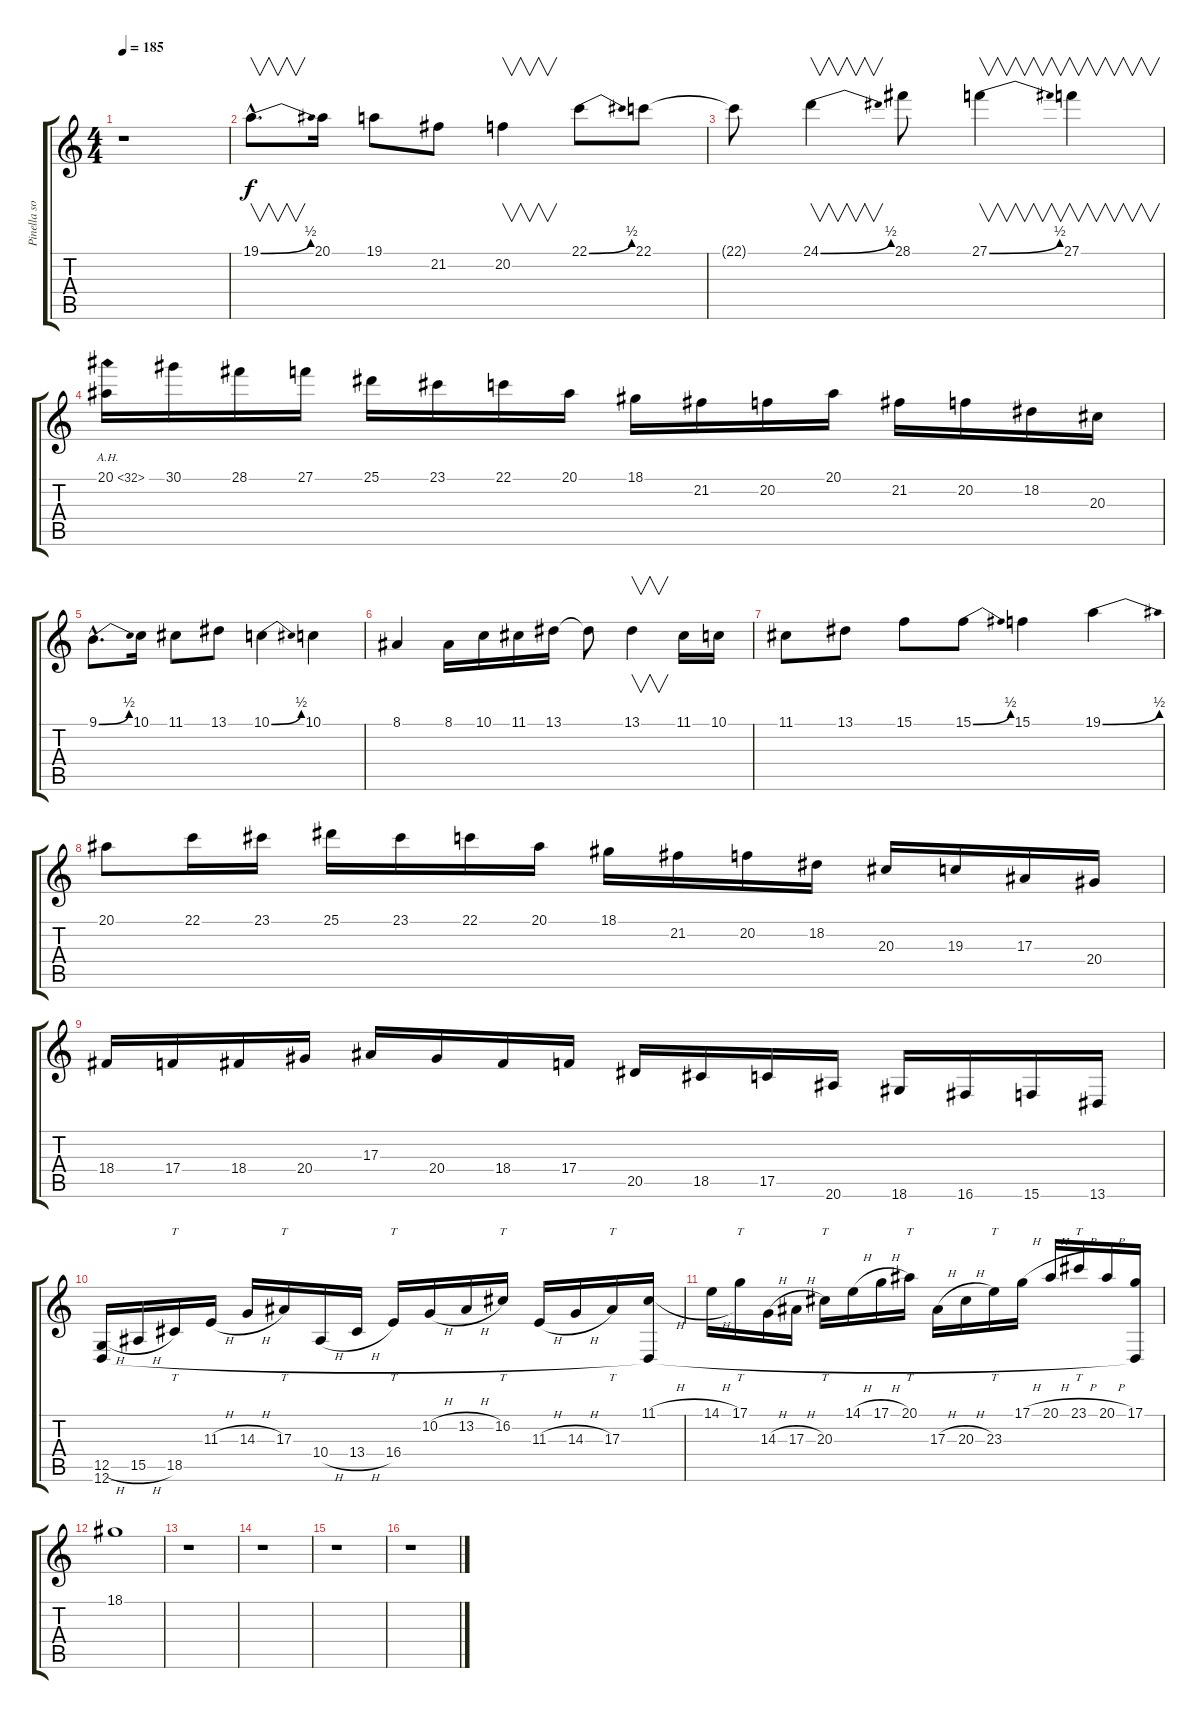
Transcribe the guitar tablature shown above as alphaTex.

\track ("Pinella solos" "Pinella so") {instrument lead2sawtooth}
\staff {score tabs}
\tuning (D4 A3 F3 C3 G2 D2) {hide}
\ts (4 4)
\tempo 185
\clef g2
\ks c
r.1{dy f} |
19.1{be (bend 0 0 60 2) hac}.8{v d} 20.1.16 19.1.8 21.2.8 20.2.4{v} 22.1{be (bend 0 0 60 2)}.8 22.1.8 |
22.1{t}.8 24.1{be (bend 0 0 60 2)}.4{v} 28.1.8 27.1{be (bend 0 0 60 2)}.4{v} 27.1.4{v} |
20.1{ah 12}.16 30.1.16 28.1.16 27.1.16 25.1.16 23.1.16 22.1.16 20.1.16 18.1.16 21.2.16 20.2.16 20.1.16 21.2.16 20.2.16 18.2.16 20.3.16 |
9.1{be (bend 0 0 60 2) hac}.8{d} 10.1.16 11.1.8 13.1.8 10.1{be (bend 0 0 60 2)}.4 10.1.4 |
8.1.4 8.1.16 10.1.16 11.1.16 13.1.16 13.1{t}.8 13.1.4{v} 11.1.16 10.1.16 |
11.1.8 13.1.8 15.1.8 15.1{be (bend 0 0 60 2)}.8 15.1.4 19.1{be (bend 0 0 60 2)}.4 |
20.1.8 22.1.16 23.1.16 25.1.16 23.1.16 22.1.16 20.1.16 18.1.16 21.2.16 20.2.16 18.2.16 20.3.16 19.3.16 17.3.16 20.4.16 |
18.4.16 17.4.16 18.4.16 20.4.16 17.3.16 20.4.16 18.4.16 17.4.16 20.5.16 18.5.16 17.5.16 20.6.16 18.6.16 16.6.16 15.6.16 13.6.16 |
(12.5{h} 12.6).16 15.5{h}.16 18.5.16{tt} 11.3{h}.16 14.3{h}.16 17.3.16{tt} 10.4{h}.16 13.4{h}.16 16.4.16{tt} 10.2{h}.16 13.2{h}.16 16.2.16{tt} 11.3{h}.16 14.3{h}.16 17.3.16{tt} (11.1{h} 12.6{t}).16 |
14.1{h}.16 17.1.16{tt} 14.3{h}.16 17.3{h}.16 20.3.16{tt} 14.1{h}.16 17.1{h}.16 20.1.16{tt} 17.3{h}.16 20.3{h}.16 23.3.16{tt} 17.1{h}.16 20.1{h}.16 23.1{h}.16{tt} 20.1{h}.16 (17.1 12.6{t}).16 |
18.1.1 |
r.1 |
r.1 |
r.1 |
r.1
